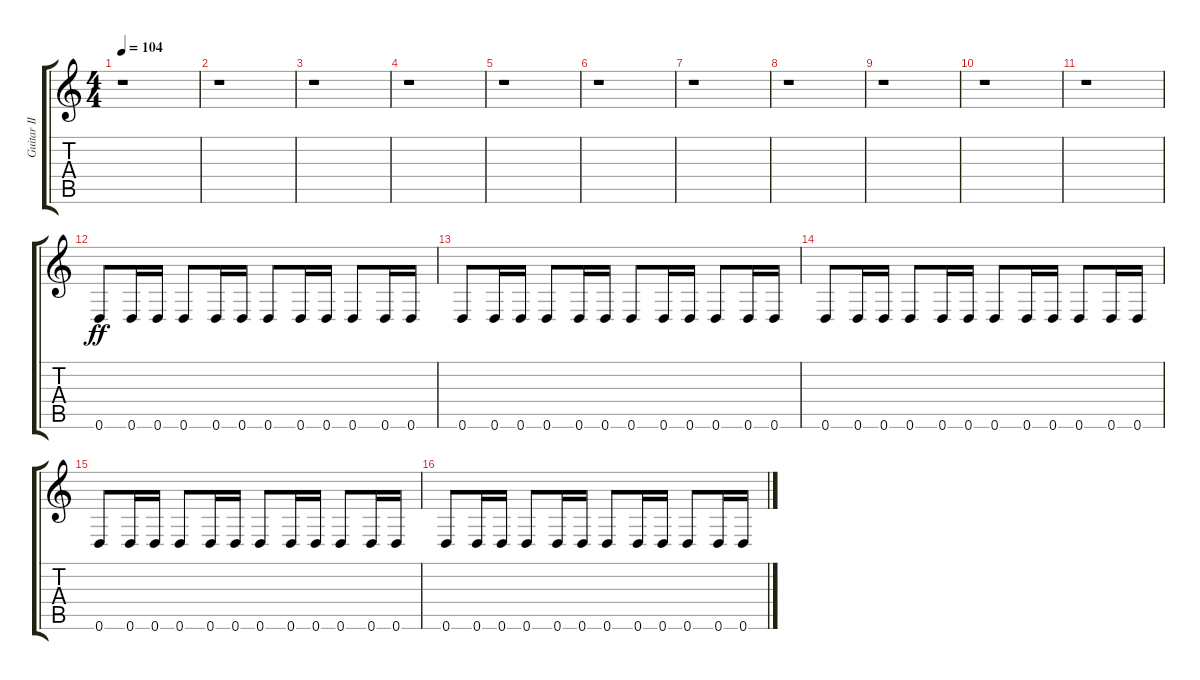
\track ("Guitar II" "Guitar II") {instrument distortionguitar}
\staff {score tabs}
\tuning (E4 B3 G3 D3 A2 D2) {hide}
\ts (4 4)
\tempo 104
\clef g2
\ks c
r.1{dy ff instrument distortionguitar} |
r.1 |
r.1 |
r.1 |
r.1 |
r.1 |
r.1 |
r.1 |
r.1 |
r.1 |
r.1 |
0.6.8 0.6.16 0.6.16 0.6.8 0.6.16 0.6.16 0.6.8 0.6.16 0.6.16 0.6.8 0.6.16 0.6.16 |
0.6.8 0.6.16 0.6.16 0.6.8 0.6.16 0.6.16 0.6.8 0.6.16 0.6.16 0.6.8 0.6.16 0.6.16 |
0.6.8 0.6.16 0.6.16 0.6.8 0.6.16 0.6.16 0.6.8 0.6.16 0.6.16 0.6.8 0.6.16 0.6.16 |
0.6.8 0.6.16 0.6.16 0.6.8 0.6.16 0.6.16 0.6.8 0.6.16 0.6.16 0.6.8 0.6.16 0.6.16 |
0.6.8 0.6.16 0.6.16 0.6.8 0.6.16 0.6.16 0.6.8 0.6.16 0.6.16 0.6.8 0.6.16 0.6.16
